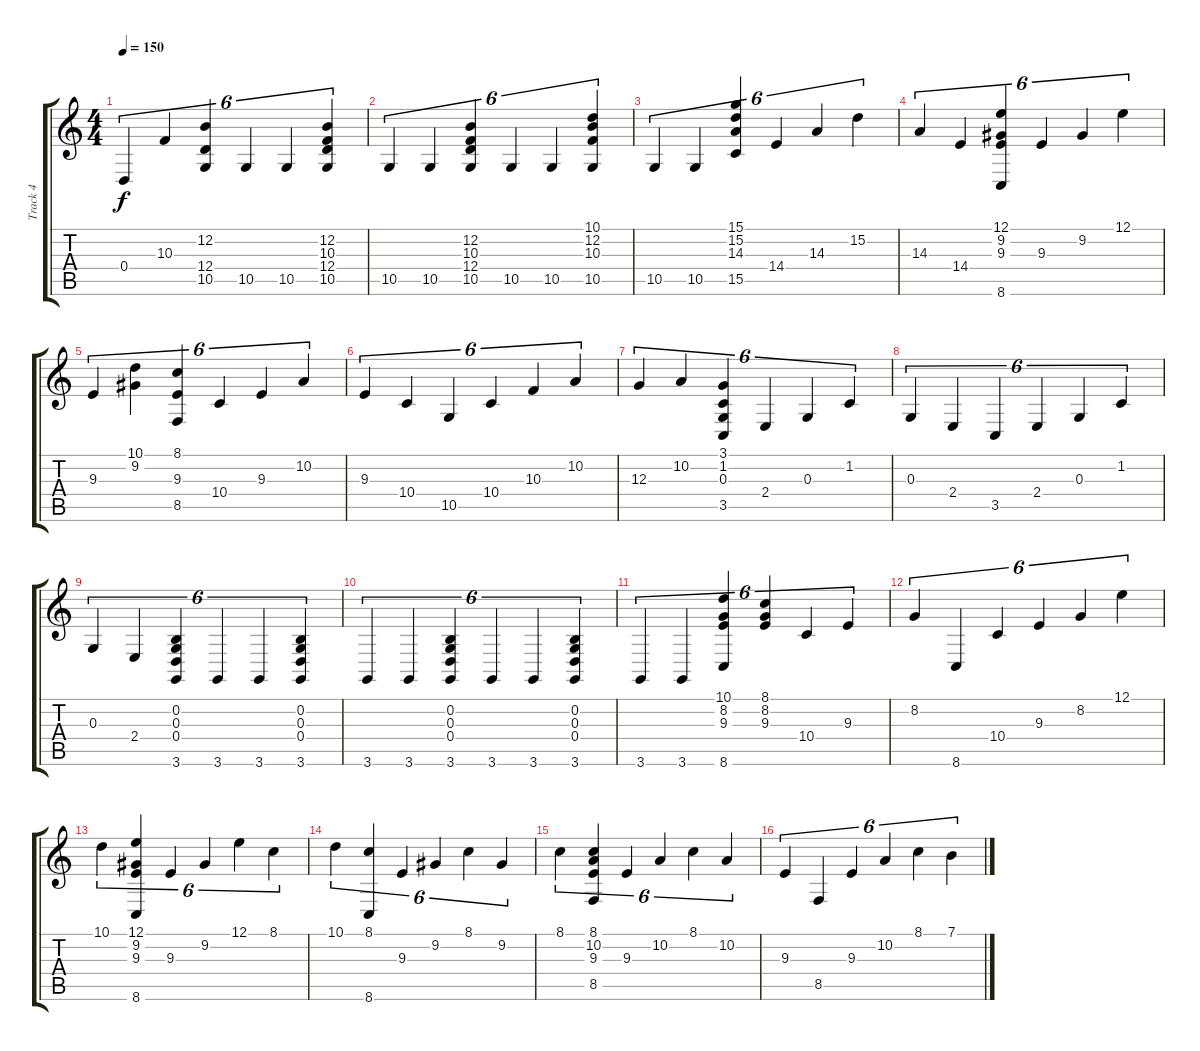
\track ("Track 4" "Track 4") {instrument sopranosax}
\staff {score tabs}
\tuning (E4 B3 G3 D3 A2 E2) {hide}
\ts (4 4)
\tempo 150
\clef g2
\ks c
0.4.4{tu (6 4) dy f} 10.3.4{tu (6 4)} (12.2 12.4 10.5).4{tu (6 4)} 10.5.4{tu (6 4)} 10.5.4{tu (6 4)} (12.2 10.3 12.4 10.5).4{tu (6 4)} |
10.5.4{tu (6 4)} 10.5.4{tu (6 4)} (12.2 10.3 12.4 10.5).4{tu (6 4)} 10.5.4{tu (6 4)} 10.5.4{tu (6 4)} (10.1 12.2 10.3 10.5).4{tu (6 4)} |
10.5.4{tu (6 4)} 10.5.4{tu (6 4)} (15.1 15.2 14.3 15.5).4{tu (6 4)} 14.4.4{tu (6 4)} 14.3.4{tu (6 4)} 15.2.4{tu (6 4)} |
14.3.4{tu (6 4)} 14.4.4{tu (6 4)} (12.1 9.2 9.3 8.6).4{tu (6 4)} 9.3.4{tu (6 4)} 9.2.4{tu (6 4)} 12.1.4{tu (6 4)} |
9.3.4{tu (6 4)} (10.1 9.2).4{tu (6 4)} (8.1 9.3 8.5).4{tu (6 4)} 10.4.4{tu (6 4)} 9.3.4{tu (6 4)} 10.2.4{tu (6 4)} |
9.3.4{tu (6 4)} 10.4.4{tu (6 4)} 10.5.4{tu (6 4)} 10.4.4{tu (6 4)} 10.3.4{tu (6 4)} 10.2.4{tu (6 4)} |
12.3.4{tu (6 4)} 10.2.4{tu (6 4)} (3.1 1.2 0.3 3.5).4{tu (6 4)} 2.4.4{tu (6 4)} 0.3.4{tu (6 4)} 1.2.4{tu (6 4)} |
0.3.4{tu (6 4)} 2.4.4{tu (6 4)} 3.5.4{tu (6 4)} 2.4.4{tu (6 4)} 0.3.4{tu (6 4)} 1.2.4{tu (6 4)} |
0.3.4{tu (6 4)} 2.4.4{tu (6 4)} (0.2 0.3 0.4 3.6).4{tu (6 4)} 3.6.4{tu (6 4)} 3.6.4{tu (6 4)} (0.2 0.3 0.4 3.6).4{tu (6 4)} |
3.6.4{tu (6 4)} 3.6.4{tu (6 4)} (0.2 0.3 0.4 3.6).4{tu (6 4)} 3.6.4{tu (6 4)} 3.6.4{tu (6 4)} (0.2 0.3 0.4 3.6).4{tu (6 4)} |
3.6.4{tu (6 4)} 3.6.4{tu (6 4)} (10.1 8.2 9.3 8.6).4{tu (6 4)} (8.1 8.2 9.3).4{tu (6 4)} 10.4.4{tu (6 4)} 9.3.4{tu (6 4)} |
8.2.4{tu (6 4)} 8.6.4{tu (6 4)} 10.4.4{tu (6 4)} 9.3.4{tu (6 4)} 8.2.4{tu (6 4)} 12.1.4{tu (6 4)} |
10.1.4{tu (6 4)} (12.1 9.2 9.3 8.6).4{tu (6 4)} 9.3.4{tu (6 4)} 9.2.4{tu (6 4)} 12.1.4{tu (6 4)} 8.1.4{tu (6 4)} |
10.1.4{tu (6 4)} (8.1 8.6).4{tu (6 4)} 9.3.4{tu (6 4)} 9.2.4{tu (6 4)} 8.1.4{tu (6 4)} 9.2.4{tu (6 4)} |
8.1.4{tu (6 4)} (8.1 10.2 9.3 8.5).4{tu (6 4)} 9.3.4{tu (6 4)} 10.2.4{tu (6 4)} 8.1.4{tu (6 4)} 10.2.4{tu (6 4)} |
9.3.4{tu (6 4)} 8.5.4{tu (6 4)} 9.3.4{tu (6 4)} 10.2.4{tu (6 4)} 8.1.4{tu (6 4)} 7.1.4{tu (6 4)}
